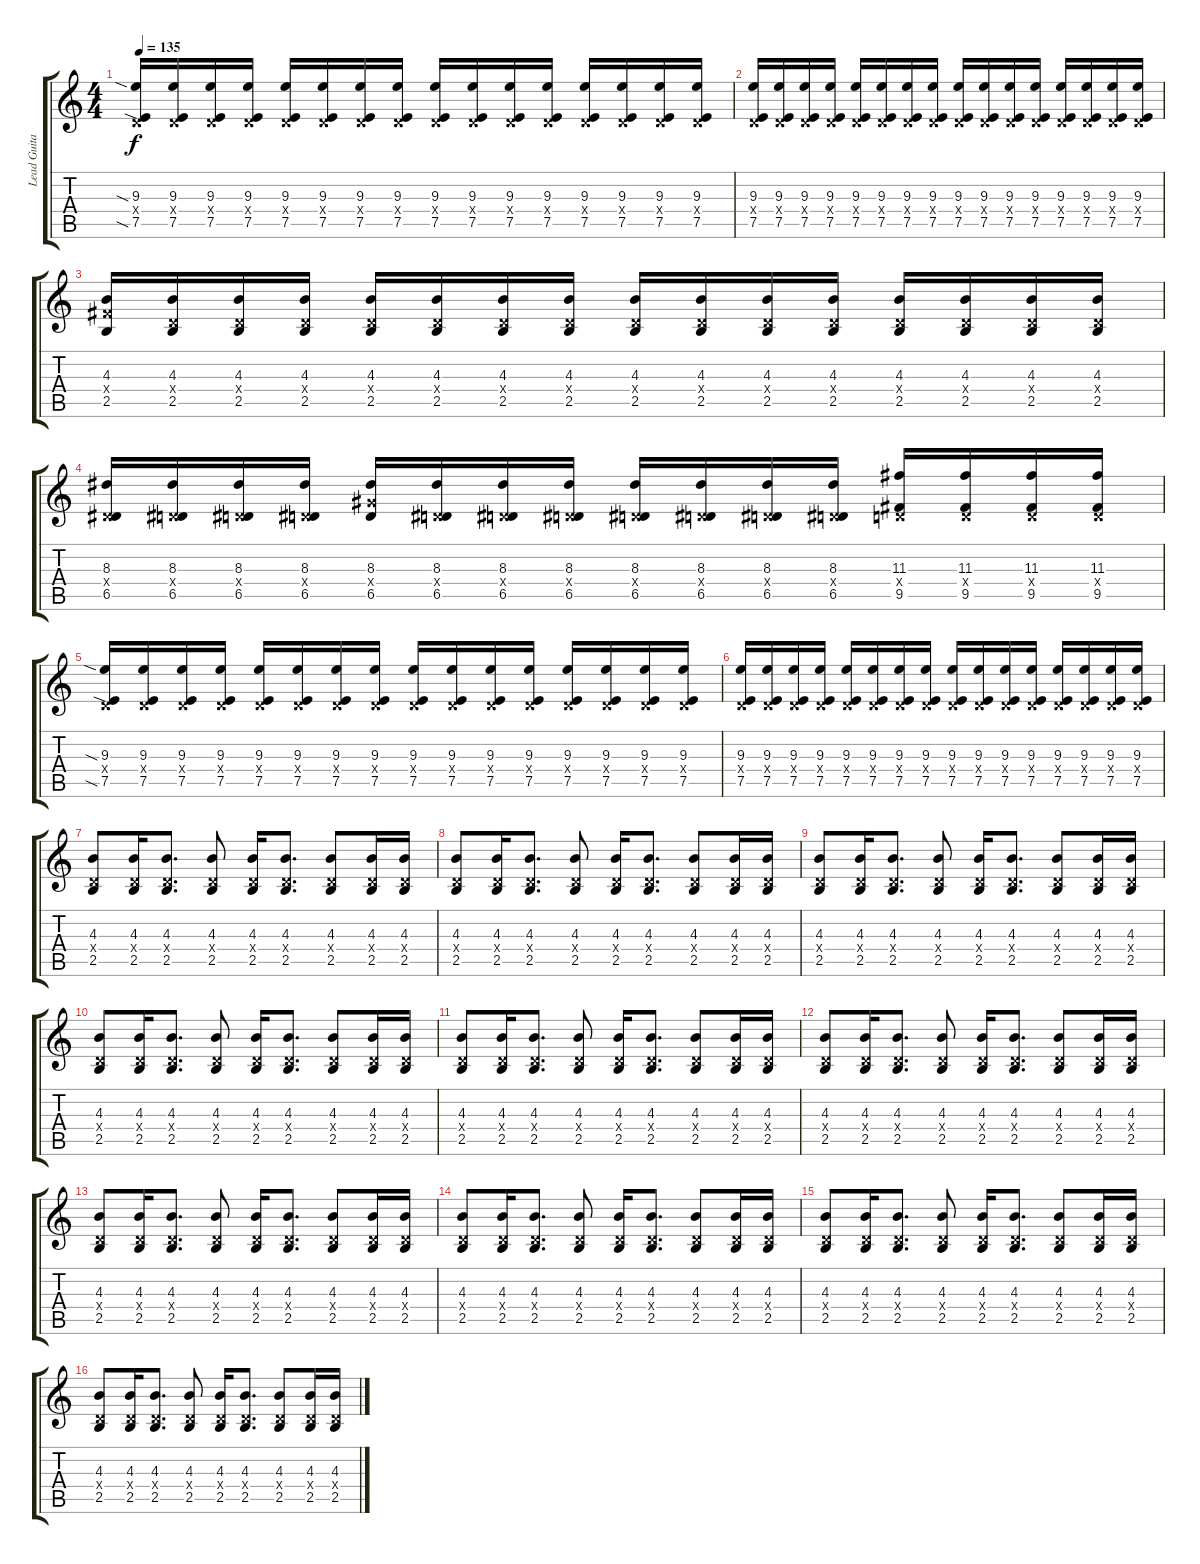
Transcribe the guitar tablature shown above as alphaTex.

\track ("Lead Guitar" "Lead Guita") {instrument distortionguitar}
\staff {score tabs}
\tuning (E4 B3 G3 D3 A2 E2) {hide}
\ts (4 4)
\tempo 135
\clef g2
\ks c
(9.3{sia} 0.4{x} 7.5{sia}).16{dy f} (9.3 0.4{x} 7.5).16 (9.3 0.4{x} 7.5).16 (9.3 0.4{x} 7.5).16 (9.3 0.4{x} 7.5).16 (9.3 0.4{x} 7.5).16 (9.3 0.4{x} 7.5).16 (9.3 0.4{x} 7.5).16 (9.3 0.4{x} 7.5).16 (9.3 0.4{x} 7.5).16 (9.3 0.4{x} 7.5).16 (9.3 0.4{x} 7.5).16 (9.3 0.4{x} 7.5).16 (9.3 0.4{x} 7.5).16 (9.3 0.4{x} 7.5).16 (9.3 0.4{x} 7.5).16 |
(9.3 0.4{x} 7.5).16 (9.3 0.4{x} 7.5).16 (9.3 0.4{x} 7.5).16 (9.3 0.4{x} 7.5).16 (9.3 0.4{x} 7.5).16 (9.3 0.4{x} 7.5).16 (9.3 0.4{x} 7.5).16 (9.3 0.4{x} 7.5).16 (9.3 0.4{x} 7.5).16 (9.3 0.4{x} 7.5).16 (9.3 0.4{x} 7.5).16 (9.3 0.4{x} 7.5).16 (9.3 0.4{x} 7.5).16 (9.3 0.4{x} 7.5).16 (9.3 0.4{x} 7.5).16 (9.3 0.4{x} 7.5).16 |
(4.3 4.4{x} 2.5).16 (4.3 0.4{x} 2.5).16 (4.3 0.4{x} 2.5).16 (4.3 0.4{x} 2.5).16 (4.3 0.4{x} 2.5).16 (4.3 0.4{x} 2.5).16 (4.3 0.4{x} 2.5).16 (4.3 0.4{x} 2.5).16 (4.3 0.4{x} 2.5).16 (4.3 0.4{x} 2.5).16 (4.3 0.4{x} 2.5).16 (4.3 0.4{x} 2.5).16 (4.3 0.4{x} 2.5).16 (4.3 0.4{x} 2.5).16 (4.3 0.4{x} 2.5).16 (4.3 0.4{x} 2.5).16 |
(8.3 0.4{x} 6.5).16 (8.3 0.4{x} 6.5).16 (8.3 0.4{x} 6.5).16 (8.3 0.4{x} 6.5).16 (8.3 6.4{x} 6.5).16 (8.3 0.4{x} 6.5).16 (8.3 0.4{x} 6.5).16 (8.3 0.4{x} 6.5).16 (8.3 0.4{x} 6.5).16 (8.3 0.4{x} 6.5).16 (8.3 0.4{x} 6.5).16 (8.3 0.4{x} 6.5).16 (11.3 0.4{x} 9.5).16 (11.3 0.4{x} 9.5).16 (11.3 0.4{x} 9.5).16 (11.3 0.4{x} 9.5).16 |
(9.3{sia} 0.4{x} 7.5{sia}).16 (9.3 0.4{x} 7.5).16 (9.3 0.4{x} 7.5).16 (9.3 0.4{x} 7.5).16 (9.3 0.4{x} 7.5).16 (9.3 0.4{x} 7.5).16 (9.3 0.4{x} 7.5).16 (9.3 0.4{x} 7.5).16 (9.3 0.4{x} 7.5).16 (9.3 0.4{x} 7.5).16 (9.3 0.4{x} 7.5).16 (9.3 0.4{x} 7.5).16 (9.3 0.4{x} 7.5).16 (9.3 0.4{x} 7.5).16 (9.3 0.4{x} 7.5).16 (9.3 0.4{x} 7.5).16 |
(9.3 0.4{x} 7.5).16 (9.3 0.4{x} 7.5).16 (9.3 0.4{x} 7.5).16 (9.3 0.4{x} 7.5).16 (9.3 0.4{x} 7.5).16 (9.3 0.4{x} 7.5).16 (9.3 0.4{x} 7.5).16 (9.3 0.4{x} 7.5).16 (9.3 0.4{x} 7.5).16 (9.3 0.4{x} 7.5).16 (9.3 0.4{x} 7.5).16 (9.3 0.4{x} 7.5).16 (9.3 0.4{x} 7.5).16 (9.3 0.4{x} 7.5).16 (9.3 0.4{x} 7.5).16 (9.3 0.4{x} 7.5).16 |
(4.3 0.4{x} 2.5).8 (4.3 0.4{x} 2.5).16 (4.3 0.4{x} 2.5).8{d} (4.3 0.4{x} 2.5).8 (4.3 0.4{x} 2.5).16 (4.3 0.4{x} 2.5).8{d} (4.3 0.4{x} 2.5).8 (4.3 0.4{x} 2.5).16 (4.3 0.4{x} 2.5).16 |
(4.3 0.4{x} 2.5).8 (4.3 0.4{x} 2.5).16 (4.3 0.4{x} 2.5).8{d} (4.3 0.4{x} 2.5).8 (4.3 0.4{x} 2.5).16 (4.3 0.4{x} 2.5).8{d} (4.3 0.4{x} 2.5).8 (4.3 0.4{x} 2.5).16 (4.3 0.4{x} 2.5).16 |
(4.3 0.4{x} 2.5).8 (4.3 0.4{x} 2.5).16 (4.3 0.4{x} 2.5).8{d} (4.3 0.4{x} 2.5).8 (4.3 0.4{x} 2.5).16 (4.3 0.4{x} 2.5).8{d} (4.3 0.4{x} 2.5).8 (4.3 0.4{x} 2.5).16 (4.3 0.4{x} 2.5).16 |
(4.3 0.4{x} 2.5).8 (4.3 0.4{x} 2.5).16 (4.3 0.4{x} 2.5).8{d} (4.3 0.4{x} 2.5).8 (4.3 0.4{x} 2.5).16 (4.3 0.4{x} 2.5).8{d} (4.3 0.4{x} 2.5).8 (4.3 0.4{x} 2.5).16 (4.3 0.4{x} 2.5).16 |
(4.3 0.4{x} 2.5).8 (4.3 0.4{x} 2.5).16 (4.3 0.4{x} 2.5).8{d} (4.3 0.4{x} 2.5).8 (4.3 0.4{x} 2.5).16 (4.3 0.4{x} 2.5).8{d} (4.3 0.4{x} 2.5).8 (4.3 0.4{x} 2.5).16 (4.3 0.4{x} 2.5).16 |
(4.3 0.4{x} 2.5).8 (4.3 0.4{x} 2.5).16 (4.3 0.4{x} 2.5).8{d} (4.3 0.4{x} 2.5).8 (4.3 0.4{x} 2.5).16 (4.3 0.4{x} 2.5).8{d} (4.3 0.4{x} 2.5).8 (4.3 0.4{x} 2.5).16 (4.3 0.4{x} 2.5).16 |
(4.3 0.4{x} 2.5).8 (4.3 0.4{x} 2.5).16 (4.3 0.4{x} 2.5).8{d} (4.3 0.4{x} 2.5).8 (4.3 0.4{x} 2.5).16 (4.3 0.4{x} 2.5).8{d} (4.3 0.4{x} 2.5).8 (4.3 0.4{x} 2.5).16 (4.3 0.4{x} 2.5).16 |
(4.3 0.4{x} 2.5).8 (4.3 0.4{x} 2.5).16 (4.3 0.4{x} 2.5).8{d} (4.3 0.4{x} 2.5).8 (4.3 0.4{x} 2.5).16 (4.3 0.4{x} 2.5).8{d} (4.3 0.4{x} 2.5).8 (4.3 0.4{x} 2.5).16 (4.3 0.4{x} 2.5).16 |
(4.3 0.4{x} 2.5).8 (4.3 0.4{x} 2.5).16 (4.3 0.4{x} 2.5).8{d} (4.3 0.4{x} 2.5).8 (4.3 0.4{x} 2.5).16 (4.3 0.4{x} 2.5).8{d} (4.3 0.4{x} 2.5).8 (4.3 0.4{x} 2.5).16 (4.3 0.4{x} 2.5).16 |
(4.3 0.4{x} 2.5).8 (4.3 0.4{x} 2.5).16 (4.3 0.4{x} 2.5).8{d} (4.3 0.4{x} 2.5).8 (4.3 0.4{x} 2.5).16 (4.3 0.4{x} 2.5).8{d} (4.3 0.4{x} 2.5).8 (4.3 0.4{x} 2.5).16 (4.3 0.4{x} 2.5).16
